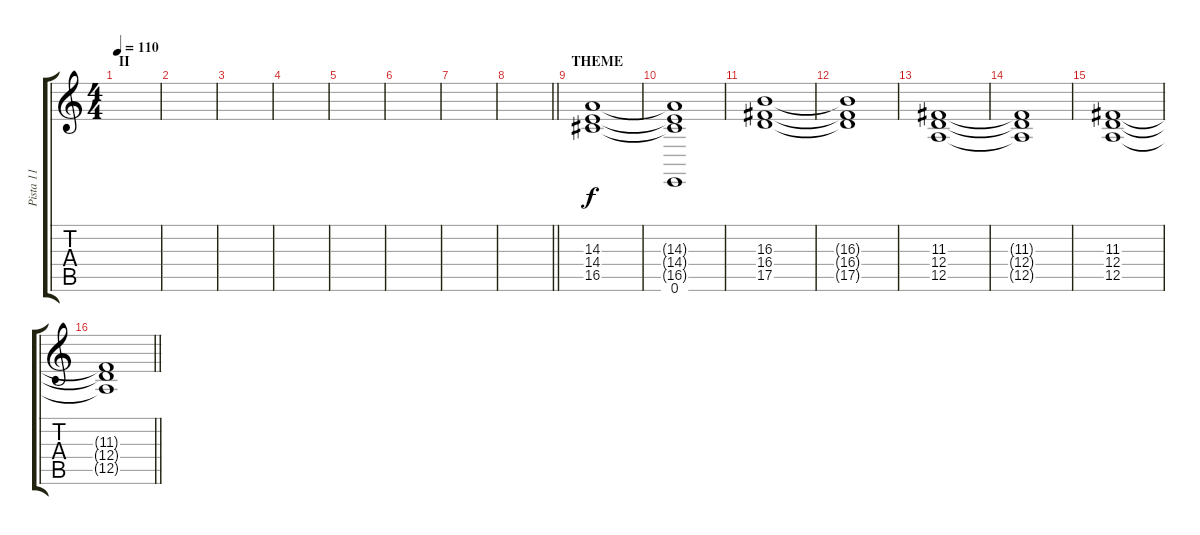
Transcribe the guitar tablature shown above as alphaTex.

\track ("Pista 11" "Pista 11") {instrument synthstrings1}
\staff {score tabs}
\tuning (E4 B3 G3 D3 A2 E2) {hide}
\ts (4 4)
\section ("" "II")
\tempo 110
\clef g2
\ks c
|
|
|
|
|
|
|
\barLineRight lightlight
|
\section ("" "THEME")
(14.3 14.4 16.5).1 |
(14.3{t} 14.4{t} 16.5{t} 0.6).1 |
(16.3 16.4 17.5).1 |
(16.3{t} 16.4{t} 17.5{t}).1 |
(11.3 12.4 12.5).1 |
(11.3{t} 12.4{t} 12.5{t}).1 |
(11.3 12.4 12.5).1 |
\barLineRight lightlight
(11.3{t} 12.4{t} 12.5{t}).1
